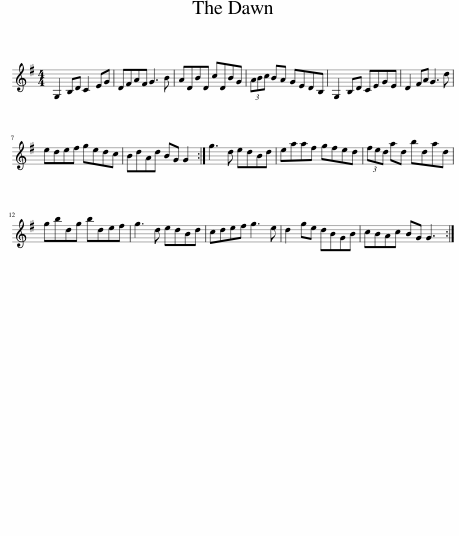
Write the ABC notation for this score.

X:1
L:1/8
M:4/4
I:linebreak $
K:G
V:1 treble
V:1
 G,2 B,D C2 EG | DFAF G3 B | ADBD cDBG | (3ABc BA GEDB, | G,2 B,D CEGE | %5
 D2 FA G3 d |$ edef gedc | BdAd BG G2 :| g3 d edBd | eaaf gfed | %10
 (3fed ad bdad |$ gbdg bdef | g3 d edBd | cdef g3 e | d2 ge dBGB | %15
 cBAc BG G3 :| %16
